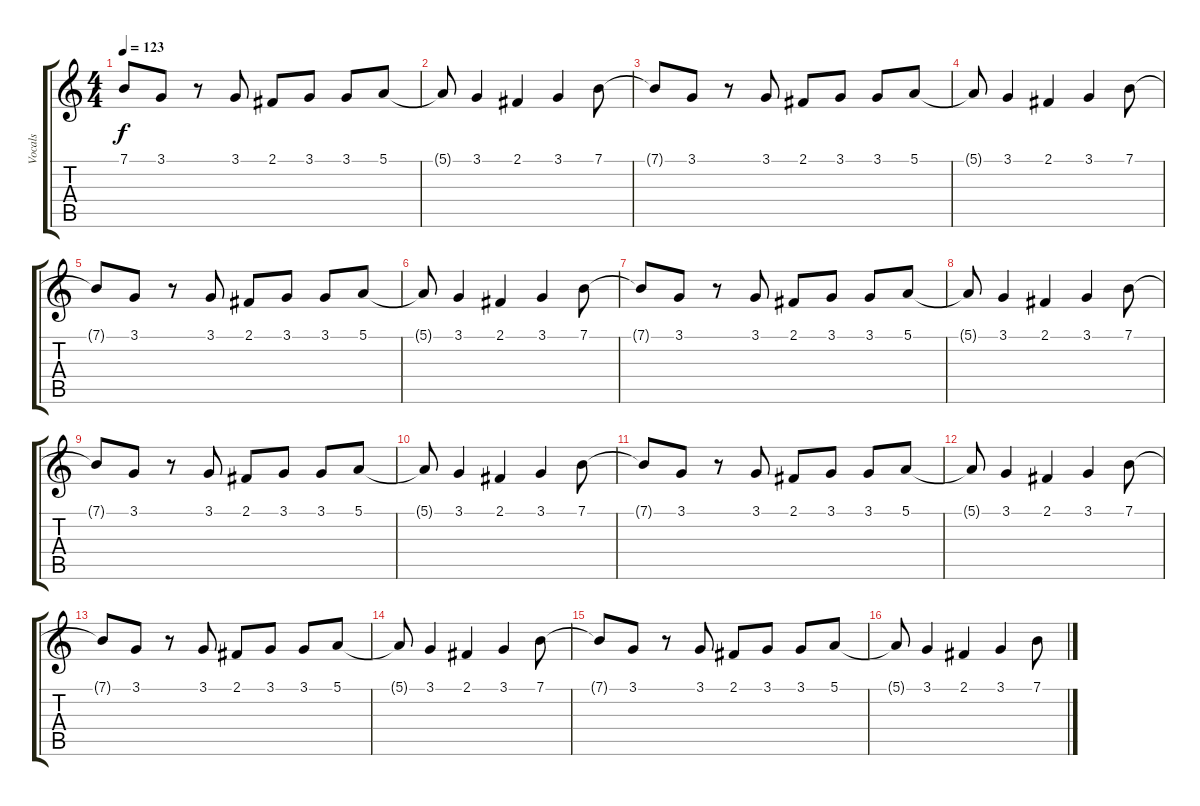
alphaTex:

\track ("Vocals" "Vocals") {instrument lead2sawtooth}
\staff {score tabs}
\tuning (E4 B3 G3 D3 A2 E2) {hide}
\ts (4 4)
\tempo 123
\clef g2
\ks c
7.1{t}.8{dy f} 3.1.8 r.8 3.1.8 2.1.8 3.1.8 3.1.8 5.1.8 |
5.1{t}.8 3.1.4 2.1.4 3.1.4 7.1.8 |
7.1{t}.8 3.1.8 r.8 3.1.8 2.1.8 3.1.8 3.1.8 5.1.8 |
5.1{t}.8 3.1.4 2.1.4 3.1.4 7.1.8 |
7.1{t}.8 3.1.8 r.8 3.1.8 2.1.8 3.1.8 3.1.8 5.1.8 |
5.1{t}.8 3.1.4 2.1.4 3.1.4 7.1.8 |
7.1{t}.8 3.1.8 r.8 3.1.8 2.1.8 3.1.8 3.1.8 5.1.8 |
5.1{t}.8 3.1.4 2.1.4 3.1.4 7.1.8 |
7.1{t}.8 3.1.8 r.8 3.1.8 2.1.8 3.1.8 3.1.8 5.1.8 |
5.1{t}.8 3.1.4 2.1.4 3.1.4 7.1.8 |
7.1{t}.8 3.1.8 r.8 3.1.8 2.1.8 3.1.8 3.1.8 5.1.8 |
5.1{t}.8 3.1.4 2.1.4 3.1.4 7.1.8 |
7.1{t}.8 3.1.8 r.8 3.1.8 2.1.8 3.1.8 3.1.8 5.1.8 |
5.1{t}.8 3.1.4 2.1.4 3.1.4 7.1.8 |
7.1{t}.8 3.1.8 r.8 3.1.8 2.1.8 3.1.8 3.1.8 5.1.8 |
5.1{t}.8 3.1.4 2.1.4 3.1.4 7.1.8
